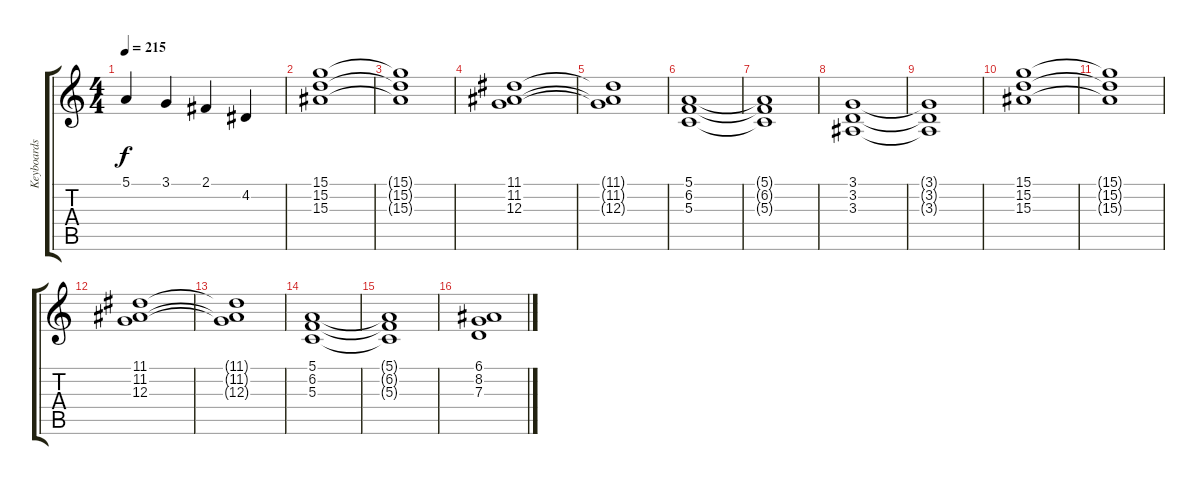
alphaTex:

\track ("Keyboards" "Keyboards") {instrument pad4choir}
\staff {score tabs}
\tuning (E4 B3 G3 D3 A2 E2) {hide}
\ts (4 4)
\tempo 215
\clef g2
\ks c
5.1.4{dy f} 3.1.4 2.1.4 4.2.4 |
(15.1 15.2 15.3).1{volume 9 instrument lead1square} |
(15.1{t} 15.2{t} 15.3{t}).1 |
(11.1 11.2 12.3).1 |
(11.1{t} 11.2{t} 12.3{t}).1 |
(5.1 6.2 5.3).1 |
(5.1{t} 6.2{t} 5.3{t}).1 |
(3.1 3.2 3.3).1 |
(3.1{t} 3.2{t} 3.3{t}).1 |
(15.1 15.2 15.3).1 |
(15.1{t} 15.2{t} 15.3{t}).1 |
(11.1 11.2 12.3).1 |
(11.1{t} 11.2{t} 12.3{t}).1 |
(5.1 6.2 5.3).1 |
(5.1{t} 6.2{t} 5.3{t}).1 |
(6.1 8.2 7.3).1
